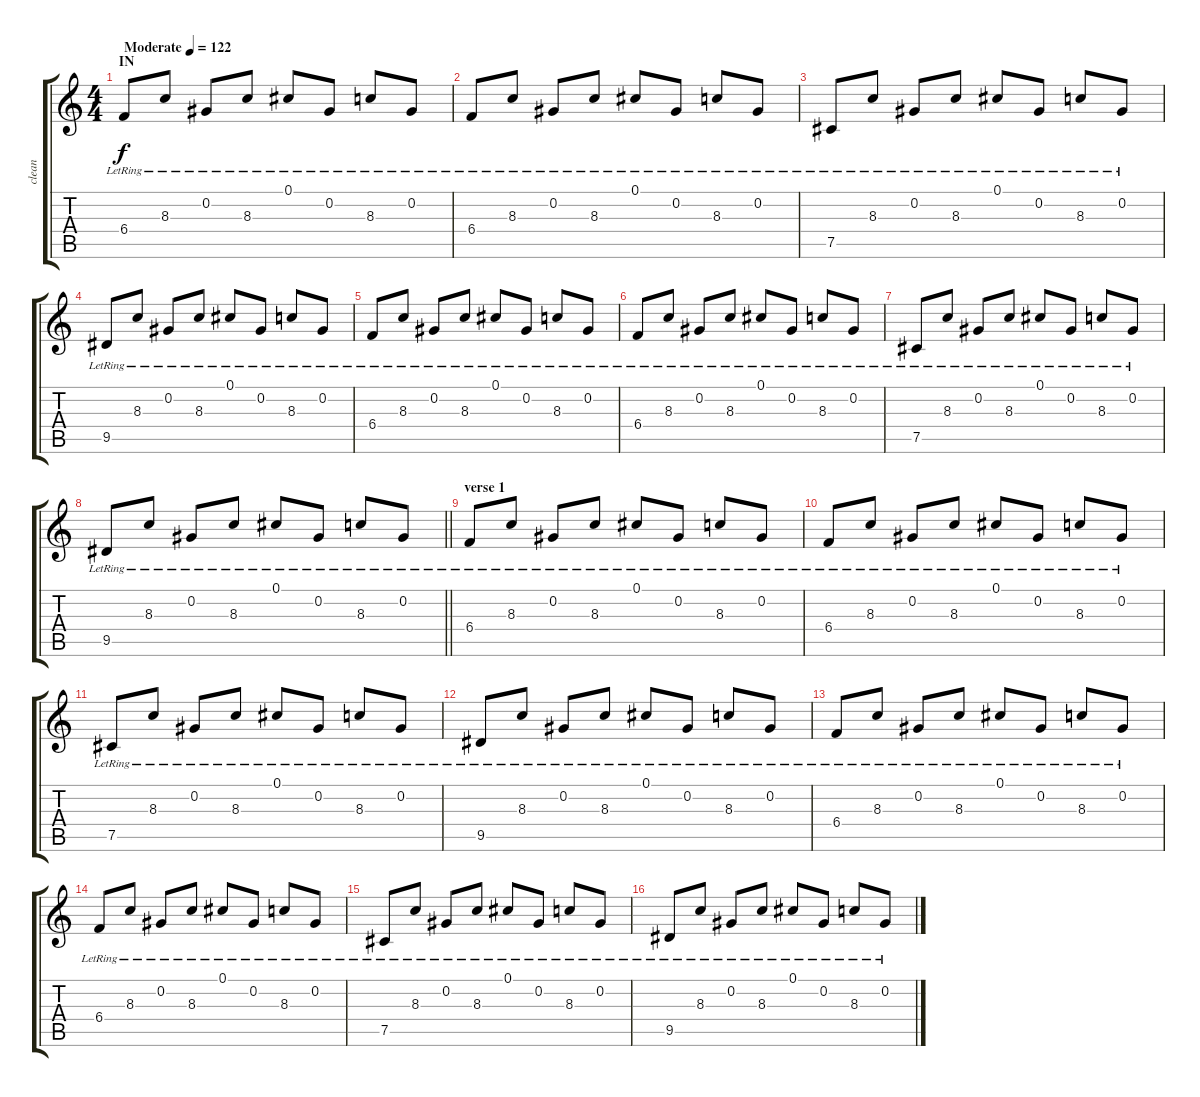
\track ("clean" "clean") {instrument electricguitarclean}
\staff {score tabs}
\tuning (Db4 Ab3 E3 B2 Gb2 B1) {hide}
\ts (4 4)
\section ("" "IN")
\tempo (122 "Moderate")
\clef g2
\ks c
6.4{lr}.8{dy f instrument electricguitarclean} 8.3{lr}.8 0.2{lr}.8 8.3{lr}.8 0.1{lr}.8 0.2{lr}.8 8.3{lr}.8 0.2{lr}.8 |
6.4{lr}.8 8.3{lr}.8 0.2{lr}.8 8.3{lr}.8 0.1{lr}.8 0.2{lr}.8 8.3{lr}.8 0.2{lr}.8 |
7.5{lr}.8 8.3{lr}.8 0.2{lr}.8 8.3{lr}.8 0.1{lr}.8 0.2{lr}.8 8.3{lr}.8 0.2{lr}.8 |
9.5{lr}.8 8.3{lr}.8 0.2{lr}.8 8.3{lr}.8 0.1{lr}.8 0.2{lr}.8 8.3{lr}.8 0.2{lr}.8 |
6.4{lr}.8 8.3{lr}.8 0.2{lr}.8 8.3{lr}.8 0.1{lr}.8 0.2{lr}.8 8.3{lr}.8 0.2{lr}.8 |
6.4{lr}.8 8.3{lr}.8 0.2{lr}.8 8.3{lr}.8 0.1{lr}.8 0.2{lr}.8 8.3{lr}.8 0.2{lr}.8 |
7.5{lr}.8 8.3{lr}.8 0.2{lr}.8 8.3{lr}.8 0.1{lr}.8 0.2{lr}.8 8.3{lr}.8 0.2{lr}.8 |
\barLineRight lightlight
9.5{lr}.8 8.3{lr}.8 0.2{lr}.8 8.3{lr}.8 0.1{lr}.8 0.2{lr}.8 8.3{lr}.8 0.2{lr}.8 |
\section ("" "verse 1")
6.4{lr}.8 8.3{lr}.8 0.2{lr}.8 8.3{lr}.8 0.1{lr}.8 0.2{lr}.8 8.3{lr}.8 0.2{lr}.8 |
6.4{lr}.8 8.3{lr}.8 0.2{lr}.8 8.3{lr}.8 0.1{lr}.8 0.2{lr}.8 8.3{lr}.8 0.2{lr}.8 |
7.5{lr}.8 8.3{lr}.8 0.2{lr}.8 8.3{lr}.8 0.1{lr}.8 0.2{lr}.8 8.3{lr}.8 0.2{lr}.8 |
9.5{lr}.8 8.3{lr}.8 0.2{lr}.8 8.3{lr}.8 0.1{lr}.8 0.2{lr}.8 8.3{lr}.8 0.2{lr}.8 |
6.4{lr}.8 8.3{lr}.8 0.2{lr}.8 8.3{lr}.8 0.1{lr}.8 0.2{lr}.8 8.3{lr}.8 0.2{lr}.8 |
6.4{lr}.8 8.3{lr}.8 0.2{lr}.8 8.3{lr}.8 0.1{lr}.8 0.2{lr}.8 8.3{lr}.8 0.2{lr}.8 |
7.5{lr}.8 8.3{lr}.8 0.2{lr}.8 8.3{lr}.8 0.1{lr}.8 0.2{lr}.8 8.3{lr}.8 0.2{lr}.8 |
9.5{lr}.8 8.3{lr}.8 0.2{lr}.8 8.3{lr}.8 0.1{lr}.8 0.2{lr}.8 8.3{lr}.8 0.2{lr}.8
